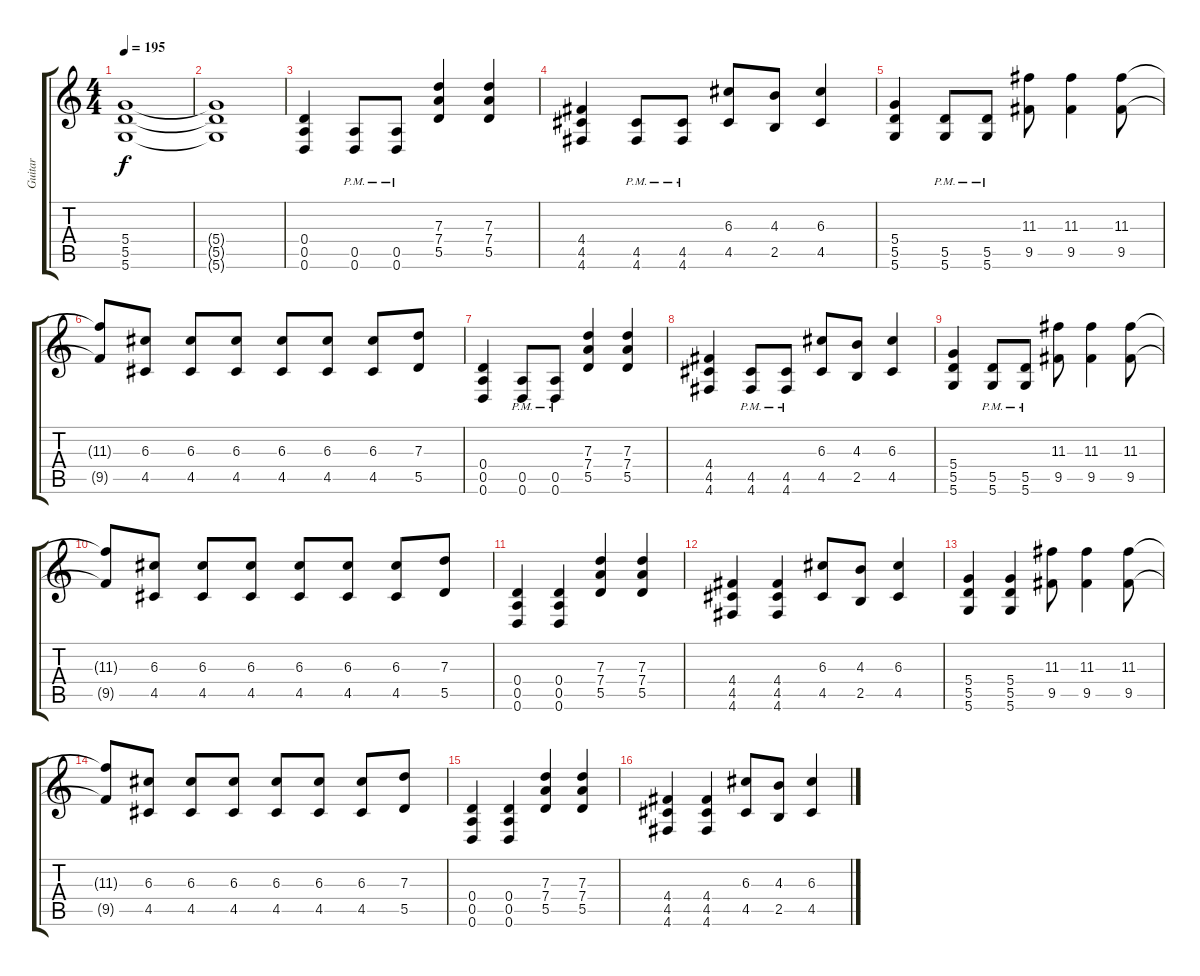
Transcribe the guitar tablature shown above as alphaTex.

\track ("Guitar" "Guitar") {instrument overdrivenguitar}
\staff {score tabs}
\tuning (E4 B3 G3 D3 A2 D2) {hide}
\ts (4 4)
\tempo 195
\clef g2
\ks c
(5.4 5.5 5.6).1{dy f} |
(5.4{t} 5.5{t} 5.6{t}).1 |
(0.4 0.5 0.6).4 (0.5{pm} 0.6{pm}).8 (0.5{pm} 0.6{pm}).8 (7.3 7.4 5.5).4 (7.3 7.4 5.5).4 |
(4.4 4.5 4.6).4 (4.5{pm} 4.6{pm}).8 (4.5{pm} 4.6{pm}).8 (6.3 4.5).8 (4.3 2.5).8 (6.3 4.5).4 |
(5.4 5.5 5.6).4 (5.5{pm} 5.6{pm}).8 (5.5{pm} 5.6{pm}).8 (11.3 9.5).8 (11.3 9.5).4 (11.3 9.5).8 |
(11.3{t} 9.5{t}).8 (6.3 4.5).8 (6.3 4.5).8 (6.3 4.5).8 (6.3 4.5).8 (6.3 4.5).8 (6.3 4.5).8 (7.3 5.5).8 |
(0.4 0.5 0.6).4 (0.5{pm} 0.6{pm}).8 (0.5{pm} 0.6{pm}).8 (7.3 7.4 5.5).4 (7.3 7.4 5.5).4 |
(4.4 4.5 4.6).4 (4.5{pm} 4.6{pm}).8 (4.5{pm} 4.6{pm}).8 (6.3 4.5).8 (4.3 2.5).8 (6.3 4.5).4 |
(5.4 5.5 5.6).4 (5.5{pm} 5.6{pm}).8 (5.5{pm} 5.6{pm}).8 (11.3 9.5).8 (11.3 9.5).4 (11.3 9.5).8 |
(11.3{t} 9.5{t}).8 (6.3 4.5).8 (6.3 4.5).8 (6.3 4.5).8 (6.3 4.5).8 (6.3 4.5).8 (6.3 4.5).8 (7.3 5.5).8 |
(0.4 0.5 0.6).4 (0.4 0.5 0.6).4 (7.3 7.4 5.5).4 (7.3 7.4 5.5).4 |
(4.4 4.5 4.6).4 (4.4 4.5 4.6).4 (6.3 4.5).8 (4.3 2.5).8 (6.3 4.5).4 |
(5.4 5.5 5.6).4 (5.4 5.5 5.6).4 (11.3 9.5).8 (11.3 9.5).4 (11.3 9.5).8 |
(11.3{t} 9.5{t}).8 (6.3 4.5).8 (6.3 4.5).8 (6.3 4.5).8 (6.3 4.5).8 (6.3 4.5).8 (6.3 4.5).8 (7.3 5.5).8 |
(0.4 0.5 0.6).4 (0.4 0.5 0.6).4 (7.3 7.4 5.5).4 (7.3 7.4 5.5).4 |
(4.4 4.5 4.6).4 (4.4 4.5 4.6).4 (6.3 4.5).8 (4.3 2.5).8 (6.3 4.5).4
